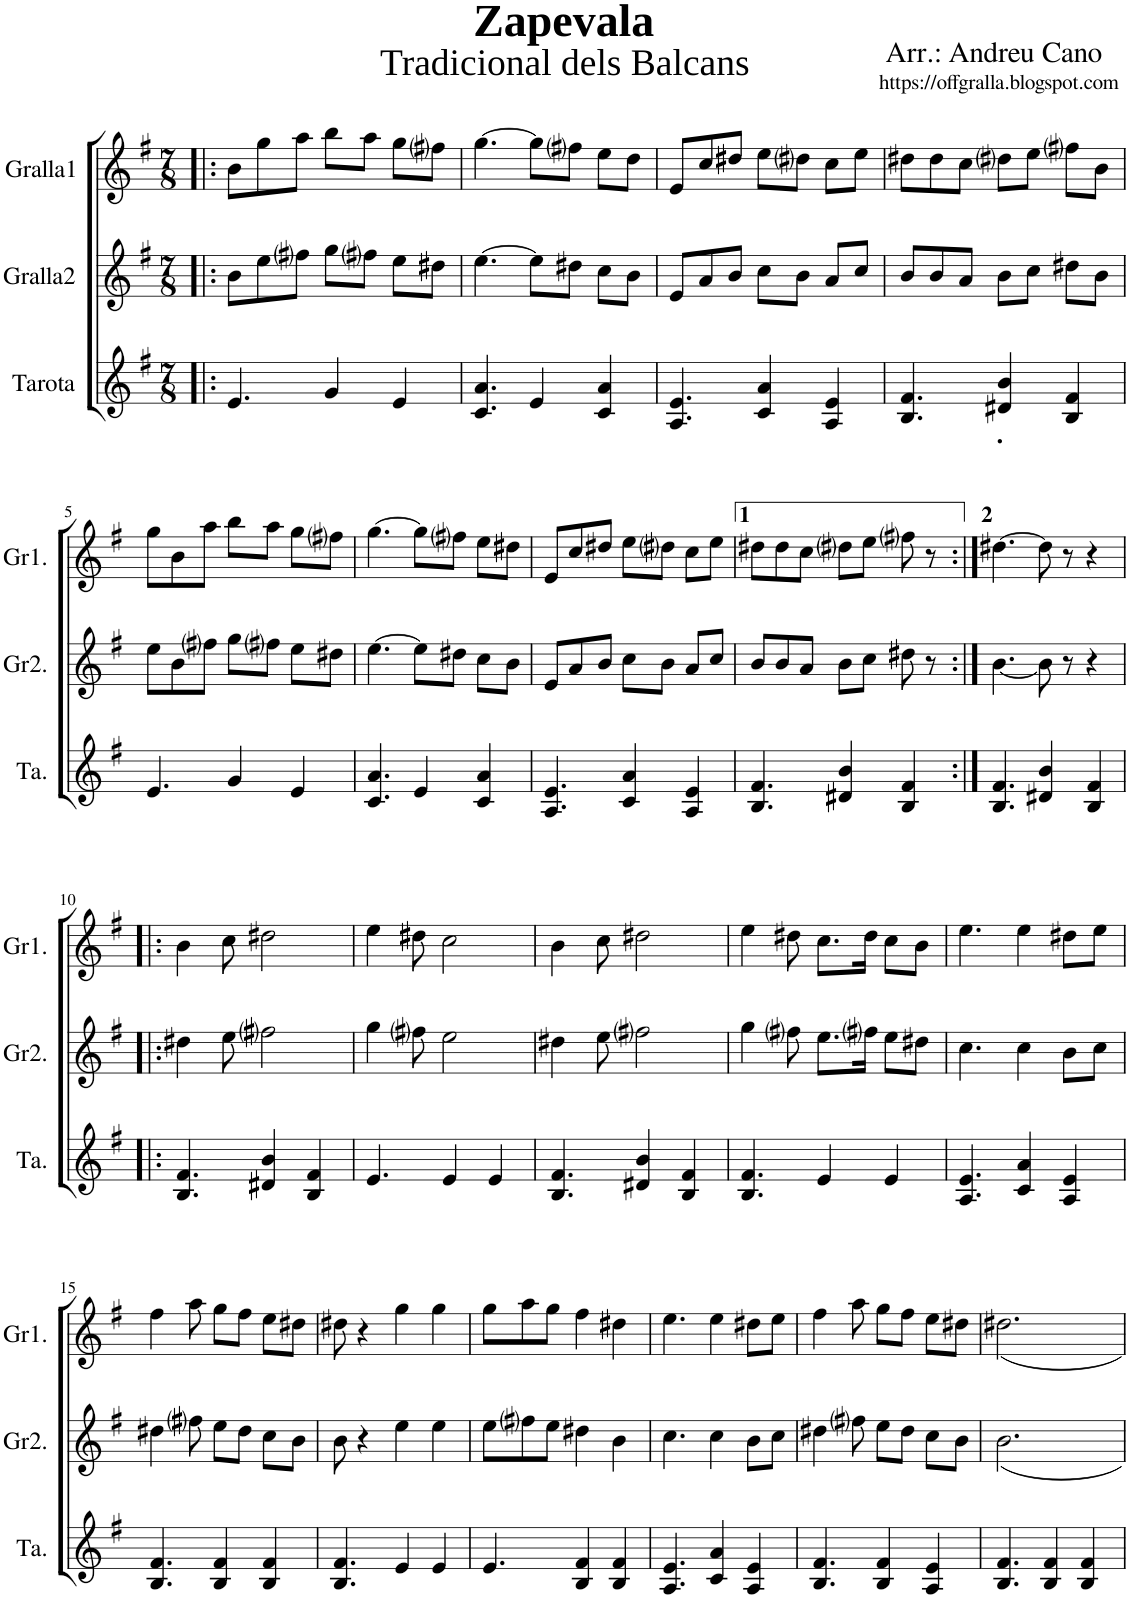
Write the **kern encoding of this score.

**kern	**kern	**kern
*part3	*part2	*part1
*staff3	*staff2	*staff1
*I"Tarota	*I"Gralla2	*I"Gralla1
*I'Ta.	*I'Gr2.	*I'Gr1.
*clefG2	*clefG2	*clefG2
*k[f#]	*k[f#]	*k[f#]
*M7/8	*M7/8	*M7/8
=1!|:	=1!|:	=1!|:
4.e/	8b\L	8b\L
.	8ee\	8gg\
.	8ff#i\J	8aa\J
4g/	8gg\L	8bb\L
.	8ff#i\J	8aa\J
4e/	8ee\L	8gg\L
.	8dd#X\J	8ff#i\J
=2	=2	=2
4.c/ 4.a/	[>4.ee\	[>4.gg\
4e/	8ee\L]	8gg\L]
.	8dd#X\J	8ff#i\J
4c/ 4a/	8cc\L	8ee\L
.	8b\J	8dd\J
=3	=3	=3
4.A/ 4.e/	8e/L	8e/L
.	8a/	8cc/
.	8b/J	8dd#X/J
4c/ 4a/	8cc\L	8ee\L
.	8b\J	8dd#i\J
4A/ 4e/	8a/L	8cc\L
.	8cc/J	8ee\J
=4	=4	=4
4.B/ 4.f#/	8b/L	8dd#X\L
.	8b/	8dd#\
.	8a/J	8cc\J
!LO:TX:b:B:t=.	!	!
4d#X/ 4b/	8b\L	8dd#i\L
.	8cc\J	8ee\J
4B/ 4f#/	8dd#X\L	8ff#i\L
.	8b\J	8b\J
!!LO:LB:g=z
=5	=5	=5
4.e/	8ee\L	8gg\L
.	8b\	8b\
.	8ff#i\J	8aa\J
4g/	8gg\L	8bb\L
.	8ff#i\J	8aa\J
4e/	8ee\L	8gg\L
.	8dd#X\J	8ff#i\J
=6	=6	=6
4.c/ 4.a/	[>4.ee\	[>4.gg\
4e/	8ee\L]	8gg\L]
.	8dd#X\J	8ff#i\J
4c/ 4a/	8cc\L	8ee\L
.	8b\J	8dd#X\J
=7	=7	=7
4.A/ 4.e/	8e/L	8e/L
.	8a/	8cc/
.	8b/J	8dd#X/J
4c/ 4a/	8cc\L	8ee\L
.	8b\J	8dd#i\J
4A/ 4e/	8a/L	8cc\L
.	8cc/J	8ee\J
=8	=8	=8
4.B/ 4.f#/	8b/L	8dd#X\L
.	8b/	8dd#\
.	8a/J	8cc\J
4d#X/ 4b/	8b\L	8dd#i\L
.	8cc\J	8ee\J
4B/ 4f#/	8dd#X\	8ff#i\
.	8r	8r
=9:|!	=9:|!	=9:|!
4.B/ 4.f#/	[<4.b\	[>4.dd#X\
4d#X/ 4b/	8b\]	8dd#\]
.	8r	8r
4B/ 4f#/	4r	4r
!!LO:LB:g=z
=10!|:	=10!|:	=10!|:
4.B/ 4.f#/	4dd#X\	4b\
.	8ee\	8cc\
4d#X/ 4b/	2ff#i\	2dd#X\
4B/ 4f#/	.	.
=11	=11	=11
4.e/	4gg\	4ee\
.	8ff#i\	8dd#X\
4e/	2ee\	2cc\
4e/	.	.
=12	=12	=12
4.B/ 4.f#/	4dd#X\	4b\
.	8ee\	8cc\
4d#X/ 4b/	2ff#i\	2dd#X\
4B/ 4f#/	.	.
=13	=13	=13
4.B/ 4.f#/	4gg\	4ee\
.	8ff#i\	8dd#X\
4e/	8.ee\L	8.cc\L
.	16ff#i\Jk	16dd#\Jk
4e/	8ee\L	8cc\L
.	8dd#X\J	8b\J
=14	=14	=14
4.A/ 4.e/	4.cc\	4.ee\
4c/ 4a/	4cc\	4ee\
4A/ 4e/	8b\L	8dd#X\L
.	8cc\J	8ee\J
!!LO:LB:g=z
=15	=15	=15
4.B/ 4.f#/	4dd#X\	4ff#\
.	8ff#i\	8aa\
4B/ 4f#/	8ee\L	8gg\L
.	8dd#\J	8ff#\J
4B/ 4f#/	8cc\L	8ee\L
.	8b\J	8dd#X\J
=16	=16	=16
4.B/ 4.f#/	8b\	8dd#X\
.	4r	4r
4e/	4ee\	4gg\
4e/	4ee\	4gg\
=17	=17	=17
4.e/	8ee\L	8gg\L
.	8ff#i\	8aa\
.	8ee\J	8gg\J
4B/ 4f#/	4dd#X\	4ff#\
4B/ 4f#/	4b\	4dd#X\
=18	=18	=18
4.A/ 4.e/	4.cc\	4.ee\
4c/ 4a/	4cc\	4ee\
4A/ 4e/	8b\L	8dd#X\L
.	8cc\J	8ee\J
=19	=19	=19
4.B/ 4.f#/	4dd#X\	4ff#\
.	8ff#i\	8aa\
4B/ 4f#/	8ee\L	8gg\L
.	8dd#\J	8ff#\J
4A/ 4e/	8cc\L	8ee\L
.	8b\J	8dd#X\J
=20	=20	=20
4.B/ 4.f#/	2.b\	2.dd#X\
4B/ 4f#/	.	.
4B/ 4f#/	.	.
.	8ryy	8ryy
=	=	=
*-	*-	*-
